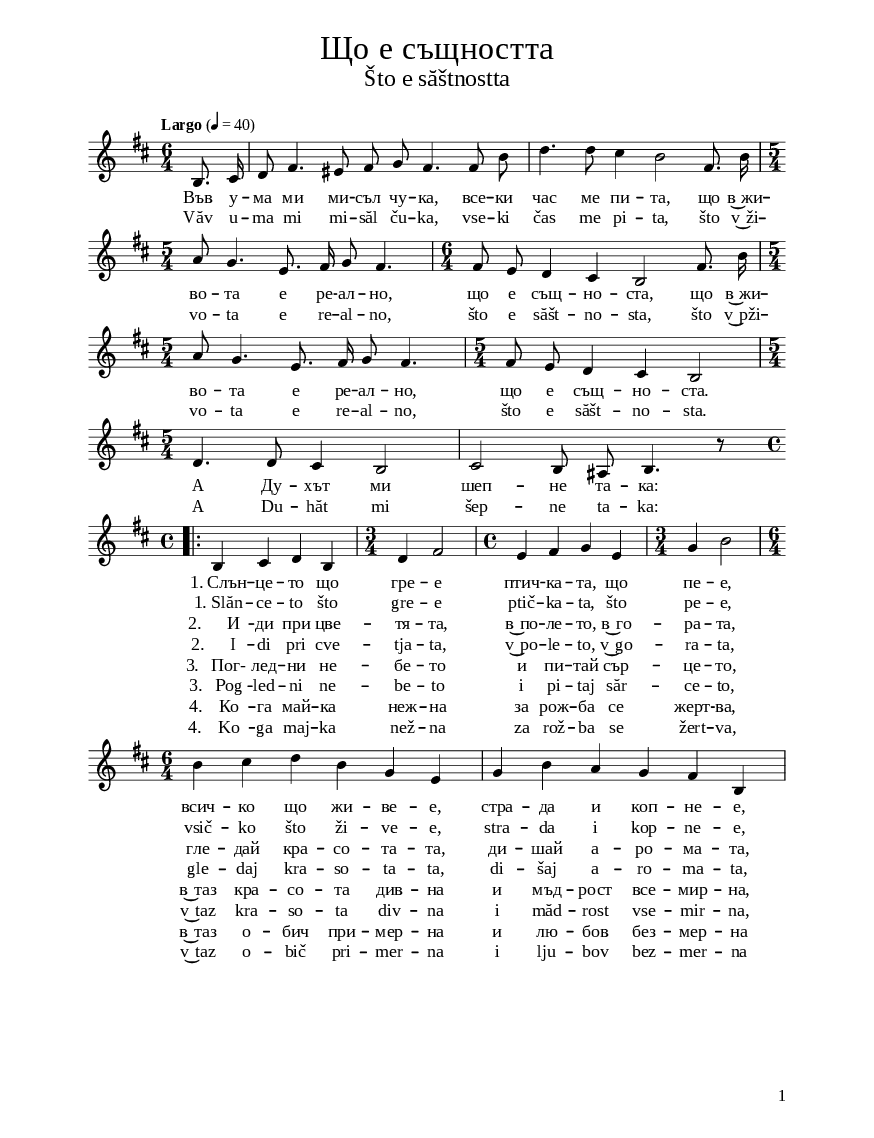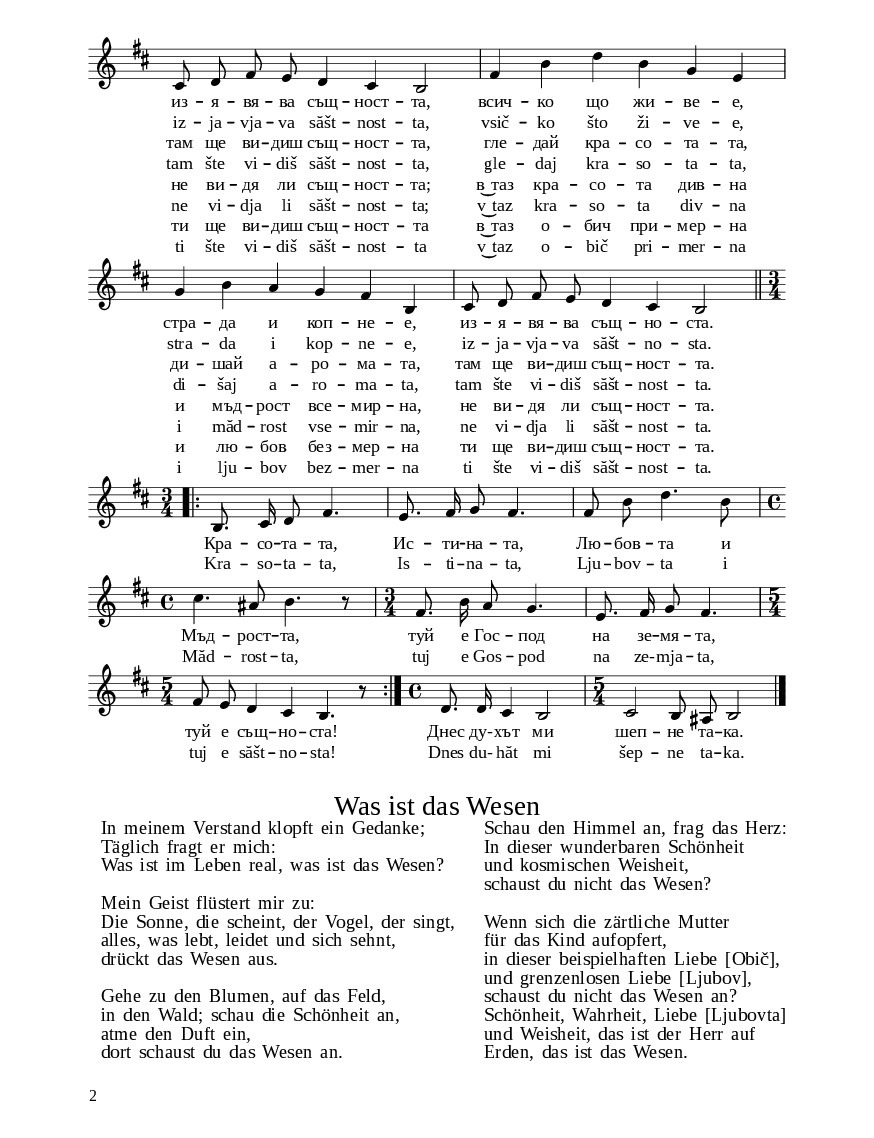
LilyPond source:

\version "2.24.2"

% include paper part and global functions
\include "include/globals.ily"

\bookpart {
  \label #'ref068
  \tocItem \markup "Що е същността – Što e săštnostta"
  \paper {
    print-all-headers = ##t
    print-page-number = ##t
    print-first-page-number = ##t

    % put page numbers on the bottom
    oddHeaderMarkup = \markup ""
    evenHeaderMarkup = \markup ""
    oddFooterMarkup = \markup
    \fill-line {
      ""
      \if \should-print-page-number \fromproperty #'page:page-number-string
    }
    evenFooterMarkup = \markup
    \fill-line {
      \if \should-print-page-number \fromproperty #'page:page-number-string
      ""
    }

    left-margin = 1.5\cm
    right-margin = 1.5\cm
    top-margin = 1.6\cm
    bottom-margin = 1.2\cm
    ragged-bottom = ##t % do not spread the staves to fill the whole vertical space

    % change distance between staves
    system-system-spacing =
    #'((basic-distance . 6)
       (minimum-distance . 6)
       (padding . 1)
       (stretchability . 12))
  }

  \header {
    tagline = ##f
  }

  \score {
    \include "include/score-layout.ily"

    \new Voice \absolute {
      \clef treble
      \key b \minor
      \time 6/4
      \tempoFunc "Largo" 4 "40"
      \partial 4
      \autoBeamOff

      b8. cis'16| d'8 fis'4. eis'8 fis'8 g'8 fis'4. fis'8 b'8| d''4. d''8 cis''4 b'2 fis'8. b'16 | \break

      \time 5/4  a'8 g'4. e'8. fis'16 g'8 fis'4. | \time 6/4 fis'8 e'8 d'4 cis'4 b2 fis'8. b'16 \time 5/4 | \break

      \time 5/4  a'8 g'4. e'8. fis'16 g'8 fis'4. | \time 5/4 fis'8 e'8 d'4 cis'4 b2 | \break

      \time 5/4 d'4. d'8 cis'4 b2 | cis'2 b8 ais8 b4. r8 | \break

      \bar ".|:"

      \time 4/4 b4 cis'4 d'4 b4 | \time 3/4 d'4 fis'2 | \time 4/4 e'4 fis' g' e' | \time 3/4 g'4 b'2  \break


      \time 6/4 b'4 cis''4 d'' b' g' e' | g' b' a' g' fis' b | \break
      \pageBreak

      cis'8 d' fis' e' d'4 cis' b2 | fis'4 b' d'' b' g' e' |\break

      g'4 b'4 a'4 g'4 fis'4 b |  cis'8 d' fis' e' d'4 cis'4 b2 | \break

      \bar ":|."

      \time 3/4


       \bar ".|:-||"  b8. cis'16 d'8 fis'4. | e'8. fis'16 g'8 fis'4. | fis'8 b'8 d''4. b'8| \break

      \time 4/4 cis''4. ais'8 b'4. r8 | \time 3/4 fis'8. b'16 a'8 g'4. | e'8. fis'16 g'8 fis'4. | \break

      \time 5/4	fis'8 e' d'4 cis' b4. r8 \bar ":|." | \time 4/4 d'8. d'16 cis'4 b2 | \time 5/4 cis'2 b8 ais8 b2 |  \bar "|." \break


    }

    \addlyrics {
      Във у -- ма ми ми -- съл чу -- ка, все -- ки час ме пи -- та,
      що в~жи -- во -- та е ре -- ал -- но, що е същ -- но -- ста,
      що в~жи -- во -- та е ре -- ал -- но, що е същ -- но -- ста.
      А Ду -- хът ми шеп  -- не та  -- ка:

      "1. Слън"  -- це  -- то що гре -- е птич -- ка -- та, що пе -- е,

      всич -- ко що жи -- ве -- е, стра -- да и коп -- не -- е,

      из -- я -- вя -- ва  същ -- ност -- та,   всич -- ко що жи -- ве -- е, стра -- да и коп -- не -- е,

      из -- я -- вя -- ва същ -- но -- ста.

      Кра  -- со  -- та  -- та, Ис  -- ти  -- на  -- та, Лю -- бов  -- та и Мъд  -- рост  -- та,

      туй е Гос  -- под на зе  -- мя  -- та, туй е същ  -- но  -- ста! Днес "ду-"  -- хът ми шеп  -- не та  -- ка.
    }

    \addlyrics {
      Văv u -- ma mi mi -- săl ču -- ka, vse -- ki čas me pi -- ta,
      što v~ži -- vo -- ta e re -- al -- no, što e săšt -- no -- sta,
      što v~pži -- vo -- ta e re -- al -- no, što e săšt -- no -- sta.
      A Du -- hăt mi šep  -- ne ta  -- ka:

      "1. Slăn"  -- ce  -- to što gre -- e ptič -- ka -- ta, što pe -- e,

      vsič -- ko što ži -- ve -- e, stra -- da i kop -- ne -- e,

      iz -- ja -- vja -- va  săšt -- nost -- ta,   vsič -- ko što ži -- ve -- e, stra -- da i kop -- ne -- e,

      iz -- ja -- vja -- va săšt -- no -- sta.

      Kra  -- so  -- ta  -- ta, Is  -- ti  -- na  -- ta, Lju -- bov  -- ta i Măd  -- rost  -- ta,

      tuj e Gos  -- pod na "ze-"  -- mja  -- ta, tuj e săšt  -- no  -- sta! Dnes "du-"  -- hăt mi šep  -- ne ta  -- ka.
    }
    \addlyrics {
      " " " " " " " " " " " " " " " "

      " " " " " " " " " " " " " " " "

      " " " " " " " " " " " " " " " " " "

      " " " " " " " " " " " " " " " " " " " " " " " " " " " "

      " " " " " " " " " " " " " " " " " " "2.      И  " -- ди при цве -- тя -- та, в~по -- ле -- то, в~го -- ра -- та,
      гле -- дай кра -- со -- та -- та, ди -- шай а -- ро -- ма -- та, там ще ви -- диш същ -- ност  -- та,
      гле -- дай кра -- со -- та -- та, ди -- шай а -- ро -- ма -- та, там ще ви -- диш същ -- ност  -- та.

      " " " " " " " " " " " " " " " " " "

      " " " " " " " " " " " " " " " " " "
    }

    \addlyrics {
      " " " " " " " " " " " " " " " "

      " " " " " " " " " " " " " " " "

      " " " " " " " " " " " " " " " " " "

      " " " " " " " " " " " " " " " " " " " " " " " " " " " "

      " " " " " " " " " " " " " " " " " " "2.      I  " -- di pri cve -- tja -- ta, v~po -- le -- to, v~go -- ra -- ta,
      gle -- daj kra -- so -- ta -- ta, di -- šaj a -- ro -- ma -- ta, tam šte vi -- diš săšt -- nost  -- ta,
      gle -- daj kra -- so -- ta -- ta, di -- šaj a -- ro -- ma -- ta, tam šte vi -- diš săšt -- nost  -- ta.

      " " " " " " " " " " " " " " " " " "

      " " " " " " " " " " " " " " " " " "
    }




    \addlyrics {
      " " " " " " " " " " " " " " " "

      " " " " " " " " " " " " " " " "

      " " " " " " " " " " " " " " " " " "

      " " " " " " " " " " " " " " " " " " " " " " " " " " " "

      " " " " " " " " " " " " " " " " " "

      "3.   Пог- " -- лед  -- ни не -- бе -- то и пи -- тай сър -- це -- то,
      в~таз кра -- со -- та див -- на и мъд -- рост все -- мир -- на, не ви -- дя ли същ -- ност -- та;  в~таз кра -- со -- та див -- на и мъд -- рост все -- мир -- на, не ви -- дя ли същ -- ност -- та.

      " " " " " " " " " " " " " " " " " "

      " " " " " " " " " " " " " " " " " "
    }

    \addlyrics {
      " " " " " " " " " " " " " " " "

      " " " " " " " " " " " " " " " "

      " " " " " " " " " " " " " " " " " "

      " " " " " " " " " " " " " " " " " " " " " " " " " " " "

      " " " " " " " " " " " " " " " " " "

      "3.   Pog " -- led  -- ni ne -- be -- to i pi -- taj săr -- ce -- to,
      v~taz kra -- so -- ta div -- na i măd -- rost vse -- mir -- na, ne vi -- dja li săšt -- nost -- ta;  v~taz kra -- so -- ta div -- na i măd -- rost vse -- mir -- na, ne vi -- dja li săšt -- nost -- ta.

      " " " " " " " " " " " " " " " " " "

      " " " " " " " " " " " " " " " " " "
    }

    \addlyrics {
      " " " " " " " " " " " " " " " "

      " " " " " " " " " " " " " " " "

      " " " " " " " " " " " " " " " " " "

      " " " " " " " " " " " " " " " " " " " " " " " " " " " "

      " " " " " " " " " " " " " " " " " "

      "4.    Ко  " -- га май -- ка неж -- на за рож -- ба се жерт -- ва,
      в~таз о -- бич при -- мер -- на и лю -- бов без -- мер -- на
      ти ще ви -- диш същ -- ност -- та
      в~таз о -- бич при -- мер -- на и лю -- бов без -- мер -- на
      ти ще ви -- диш същ -- ност -- та.

      " " " " " " " " " " " " " " " " " "

      " " " " " " " " " " " " " " " " " "
    }

    \addlyrics {
      " " " " " " " " " " " " " " " "

      " " " " " " " " " " " " " " " "

      " " " " " " " " " " " " " " " " " "

      " " " " " " " " " " " " " " " " " " " " " " " " " " " "

      " " " " " " " " " " " " " " " " " "

      "4.    Ko  " -- ga maj -- ka než -- na za rož -- ba se žert -- va,
      v~taz o -- bič pri -- mer -- na i lju -- bov bez -- mer -- na
      ti šte vi -- diš săšt -- nost -- ta
      v~taz o -- bič pri -- mer -- na i lju -- bov bez -- mer -- na
      ti šte vi -- diš săšt -- nost -- ta.

      " " " " " " " " " " " " " " " " " "

      " " " " " " " " " " " " " " " " " "
    }

    \header {
      title = \titleFunc "Що е същността" "Što e săštnostta"
    }

    \midi{}

  } % score


  % include foreign translation(s) of the song
  \version "2.24.2"

\markup \fill-line { \fontsize #deTitleFontSize "Was ist das Wesen" }

\markup \fontsize #+1.6 {
 
  \override #'(baseline-skip . 1.8)

  \column {

    \line { " "In meinem Verstand klopft ein Gedanke;}
    \line { " "Täglich fragt er mich:}
    \line { " "Was ist im Leben real, was ist das Wesen?}
    \line { " " }
    \line { " "Mein Geist flüstert mir zu:}
    \line { " "Die Sonne, die scheint, der Vogel, der singt, }
    \line { " "alles, was lebt, leidet und sich sehnt, }
    \line { " "drückt das Wesen aus.}
    \line { " " }

    \line { " "Gehe zu den Blumen,  auf das Feld, }
    \line { " " in den Wald; schau die Schönheit an, }
    \line { " "atme den Duft ein,}
    \line { " "dort schaust du das Wesen an.}
    \line { " " }



  }
  \hspace #1
  \override #'(baseline-skip . 1.8)
  \column {

    \line { " "Schau den Himmel an, frag das Herz:}
    \line { " "In dieser wunderbaren Schönheit}
    \line { " "und kosmischen Weisheit, }
    \line { " " schaust du nicht das Wesen?}
    \line { " " }

    \line { " "Wenn sich die zärtliche Mutter }
    \line { " "für das Kind aufopfert,}
    \line { " "in dieser beispielhaften Liebe [Obič],}
    \line { " "und grenzenlosen Liebe [Ljubov],  }
    \line { " "schaust du nicht das Wesen an?}
    %\line { " " }

    \line { " "Schönheit, Wahrheit, Liebe [Ljubovta] }
    \line { " " und Weisheit, das ist der Herr auf }
    \line { " "Erden, das ist das Wesen. }
  }
}


} % bookpart
